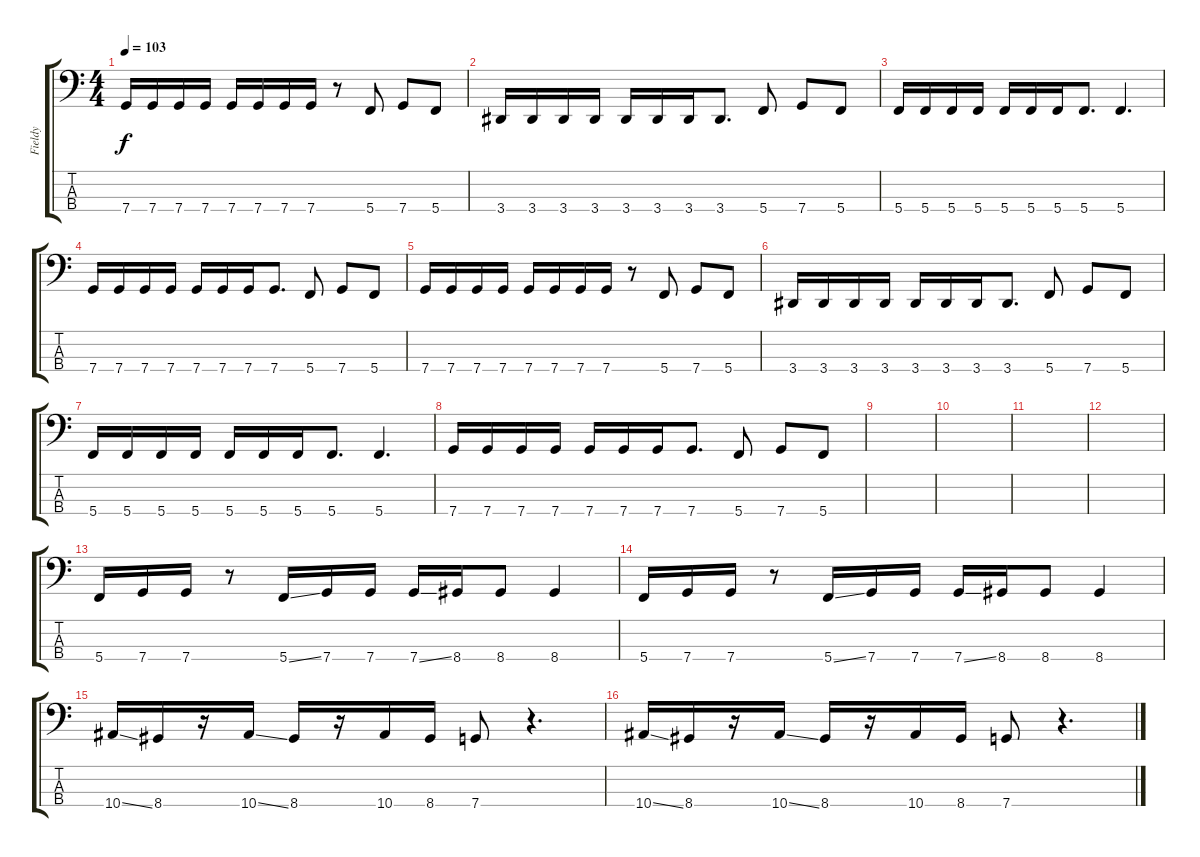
\track ("Fieldy" "Fieldy") {instrument electricbassfinger}
\staff {score tabs}
\tuning (F2 C2 G1 C1) {hide}
\ts (4 4)
\tempo 103
\clef f4
\ks c
7.4.16{dy f} 7.4.16 7.4.16 7.4.16 7.4.16 7.4.16 7.4.16 7.4.16 r.8 5.4.8 7.4.8 5.4.8 |
3.4.16 3.4.16 3.4.16 3.4.16 3.4.16 3.4.16 3.4.16 3.4.8{d} 5.4.8 7.4.8 5.4.8 |
5.4.16 5.4.16 5.4.16 5.4.16 5.4.16 5.4.16 5.4.16 5.4.8{d} 5.4.4{d} |
7.4.16 7.4.16 7.4.16 7.4.16 7.4.16 7.4.16 7.4.16 7.4.8{d} 5.4.8 7.4.8 5.4.8 |
7.4.16 7.4.16 7.4.16 7.4.16 7.4.16 7.4.16 7.4.16 7.4.16 r.8 5.4.8 7.4.8 5.4.8 |
3.4.16 3.4.16 3.4.16 3.4.16 3.4.16 3.4.16 3.4.16 3.4.8{d} 5.4.8 7.4.8 5.4.8 |
5.4.16 5.4.16 5.4.16 5.4.16 5.4.16 5.4.16 5.4.16 5.4.8{d} 5.4.4{d} |
7.4.16 7.4.16 7.4.16 7.4.16 7.4.16 7.4.16 7.4.16 7.4.8{d} 5.4.8 7.4.8 5.4.8 |
|
|
|
|
5.4.16 7.4.16 7.4.16 r.8 5.4{ss}.16 7.4.16 7.4.16 7.4{ss}.16 8.4.16 8.4.8 8.4.4 |
5.4.16 7.4.16 7.4.16 r.8 5.4{ss}.16 7.4.16 7.4.16 7.4{ss}.16 8.4.16 8.4.8 8.4.4 |
10.4{ss}.16 8.4.16 r.16 10.4{ss}.16 8.4.16 r.16 10.4.16 8.4.16 7.4.8 r.4{d} |
10.4{ss}.16 8.4.16 r.16 10.4{ss}.16 8.4.16 r.16 10.4.16 8.4.16 7.4.8 r.4{d}
